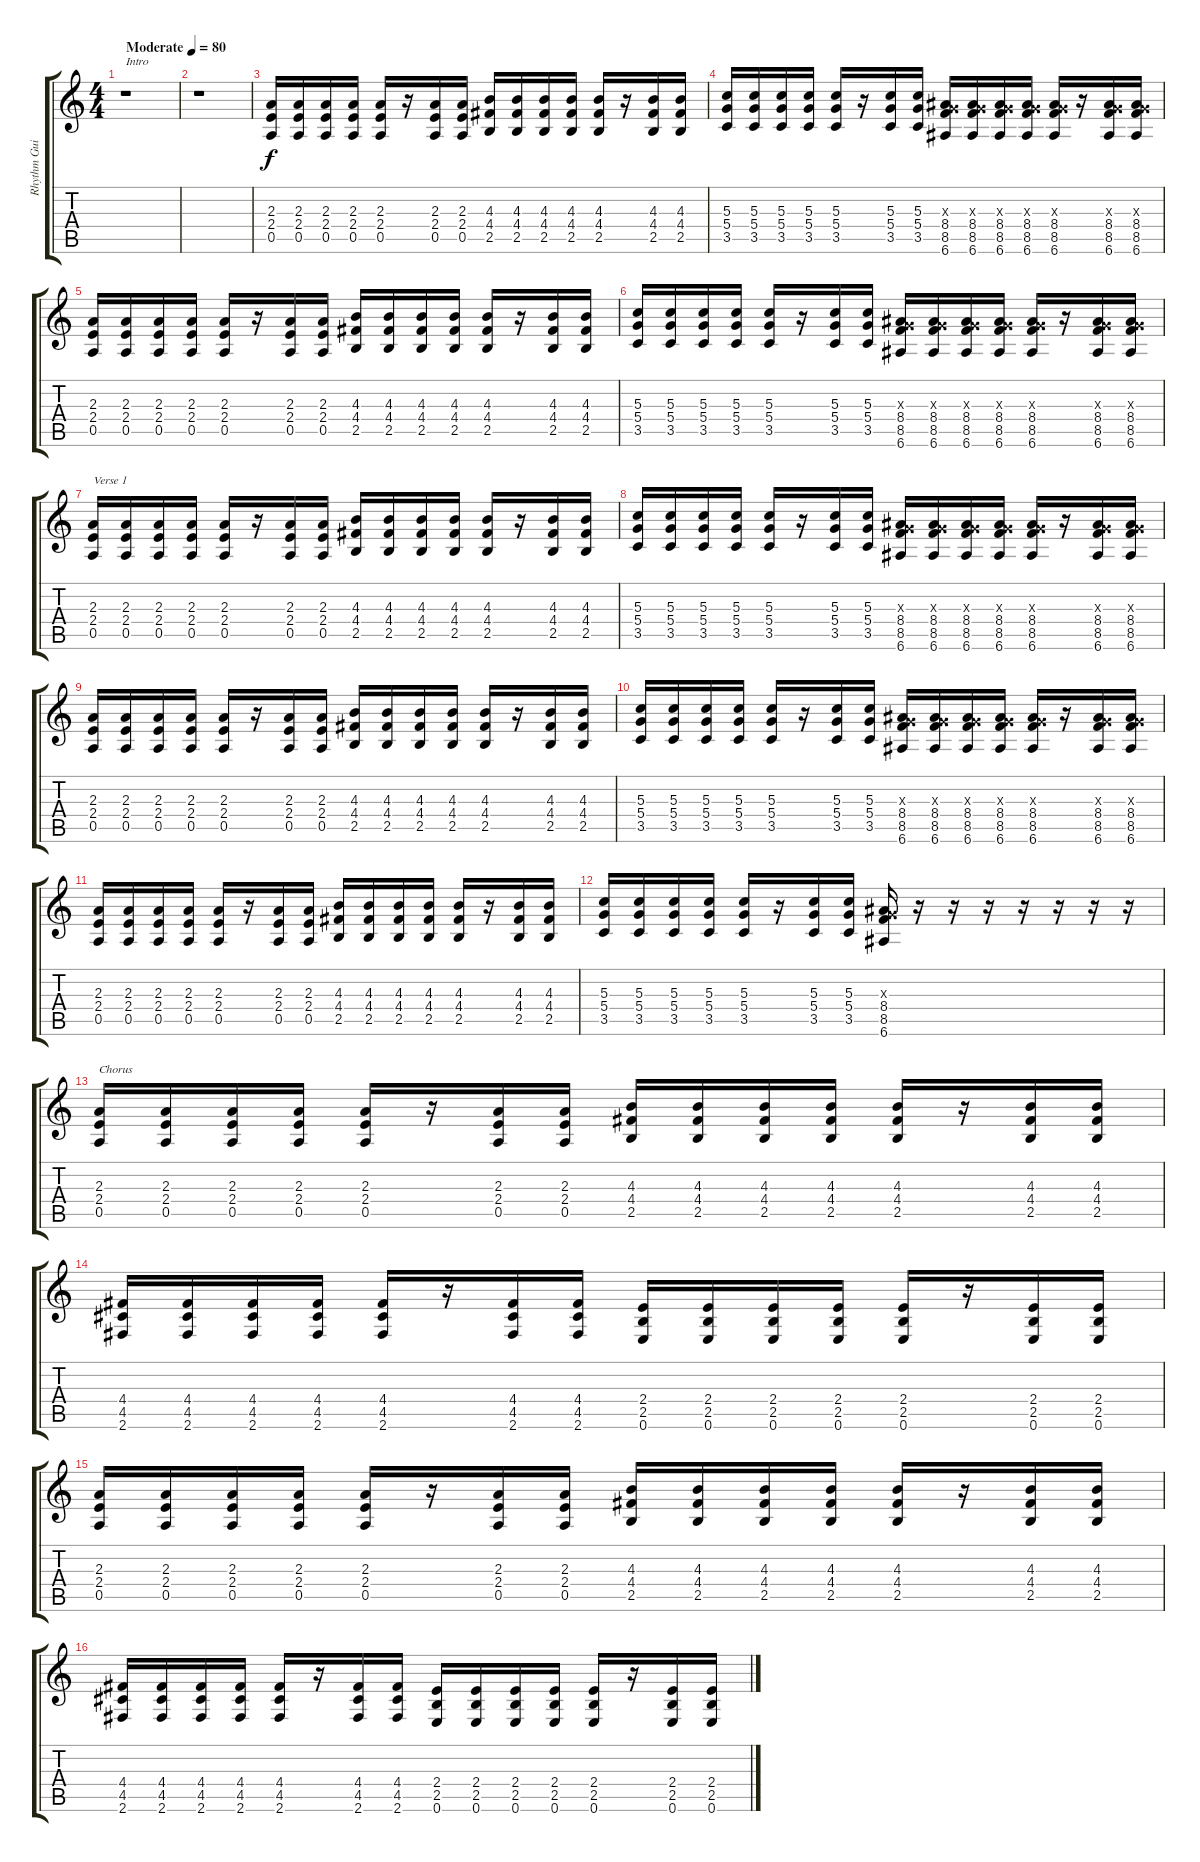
\track ("Rhythm Guitar 2" "Rhythm Gui") {instrument distortionguitar}
\staff {score tabs}
\tuning (E4 B3 G3 D3 A2 E2) {hide}
\ts (4 4)
\tempo (80 "Moderate")
\clef g2
\ks c
r.1{txt "Intro" dy f instrument distortionguitar} |
r.1 |
(2.3 2.4 0.5).16 (2.3 2.4 0.5).16 (2.3 2.4 0.5).16 (2.3 2.4 0.5).16 (2.3 2.4 0.5).16 r.16 (2.3 2.4 0.5).16 (2.3 2.4 0.5).16 (4.3 4.4 2.5).16 (4.3 4.4 2.5).16 (4.3 4.4 2.5).16 (4.3 4.4 2.5).16 (4.3 4.4 2.5).16 r.16 (4.3 4.4 2.5).16 (4.3 4.4 2.5).16 |
(5.3 5.4 3.5).16 (5.3 5.4 3.5).16 (5.3 5.4 3.5).16 (5.3 5.4 3.5).16 (5.3 5.4 3.5).16 r.16 (5.3 5.4 3.5).16 (5.3 5.4 3.5).16 (0.3{x} 8.4 8.5 6.6).16 (0.3{x} 8.4 8.5 6.6).16 (0.3{x} 8.4 8.5 6.6).16 (0.3{x} 8.4 8.5 6.6).16 (0.3{x} 8.4 8.5 6.6).16 r.16 (0.3{x} 8.4 8.5 6.6).16 (0.3{x} 8.4 8.5 6.6).16 |
(2.3 2.4 0.5).16 (2.3 2.4 0.5).16 (2.3 2.4 0.5).16 (2.3 2.4 0.5).16 (2.3 2.4 0.5).16 r.16 (2.3 2.4 0.5).16 (2.3 2.4 0.5).16 (4.3 4.4 2.5).16 (4.3 4.4 2.5).16 (4.3 4.4 2.5).16 (4.3 4.4 2.5).16 (4.3 4.4 2.5).16 r.16 (4.3 4.4 2.5).16 (4.3 4.4 2.5).16 |
(5.3 5.4 3.5).16 (5.3 5.4 3.5).16 (5.3 5.4 3.5).16 (5.3 5.4 3.5).16 (5.3 5.4 3.5).16 r.16 (5.3 5.4 3.5).16 (5.3 5.4 3.5).16 (0.3{x} 8.4 8.5 6.6).16 (0.3{x} 8.4 8.5 6.6).16 (0.3{x} 8.4 8.5 6.6).16 (0.3{x} 8.4 8.5 6.6).16 (0.3{x} 8.4 8.5 6.6).16 r.16 (0.3{x} 8.4 8.5 6.6).16 (0.3{x} 8.4 8.5 6.6).16 |
(2.3 2.4 0.5).16{txt "Verse 1"} (2.3 2.4 0.5).16 (2.3 2.4 0.5).16 (2.3 2.4 0.5).16 (2.3 2.4 0.5).16 r.16 (2.3 2.4 0.5).16 (2.3 2.4 0.5).16 (4.3 4.4 2.5).16 (4.3 4.4 2.5).16 (4.3 4.4 2.5).16 (4.3 4.4 2.5).16 (4.3 4.4 2.5).16 r.16 (4.3 4.4 2.5).16 (4.3 4.4 2.5).16 |
(5.3 5.4 3.5).16 (5.3 5.4 3.5).16 (5.3 5.4 3.5).16 (5.3 5.4 3.5).16 (5.3 5.4 3.5).16 r.16 (5.3 5.4 3.5).16 (5.3 5.4 3.5).16 (0.3{x} 8.4 8.5 6.6).16 (0.3{x} 8.4 8.5 6.6).16 (0.3{x} 8.4 8.5 6.6).16 (0.3{x} 8.4 8.5 6.6).16 (0.3{x} 8.4 8.5 6.6).16 r.16 (0.3{x} 8.4 8.5 6.6).16 (0.3{x} 8.4 8.5 6.6).16 |
(2.3 2.4 0.5).16 (2.3 2.4 0.5).16 (2.3 2.4 0.5).16 (2.3 2.4 0.5).16 (2.3 2.4 0.5).16 r.16 (2.3 2.4 0.5).16 (2.3 2.4 0.5).16 (4.3 4.4 2.5).16 (4.3 4.4 2.5).16 (4.3 4.4 2.5).16 (4.3 4.4 2.5).16 (4.3 4.4 2.5).16 r.16 (4.3 4.4 2.5).16 (4.3 4.4 2.5).16 |
(5.3 5.4 3.5).16 (5.3 5.4 3.5).16 (5.3 5.4 3.5).16 (5.3 5.4 3.5).16 (5.3 5.4 3.5).16 r.16 (5.3 5.4 3.5).16 (5.3 5.4 3.5).16 (0.3{x} 8.4 8.5 6.6).16 (0.3{x} 8.4 8.5 6.6).16 (0.3{x} 8.4 8.5 6.6).16 (0.3{x} 8.4 8.5 6.6).16 (0.3{x} 8.4 8.5 6.6).16 r.16 (0.3{x} 8.4 8.5 6.6).16 (0.3{x} 8.4 8.5 6.6).16 |
(2.3 2.4 0.5).16 (2.3 2.4 0.5).16 (2.3 2.4 0.5).16 (2.3 2.4 0.5).16 (2.3 2.4 0.5).16 r.16 (2.3 2.4 0.5).16 (2.3 2.4 0.5).16 (4.3 4.4 2.5).16 (4.3 4.4 2.5).16 (4.3 4.4 2.5).16 (4.3 4.4 2.5).16 (4.3 4.4 2.5).16 r.16 (4.3 4.4 2.5).16 (4.3 4.4 2.5).16 |
(5.3 5.4 3.5).16 (5.3 5.4 3.5).16 (5.3 5.4 3.5).16 (5.3 5.4 3.5).16 (5.3 5.4 3.5).16 r.16 (5.3 5.4 3.5).16 (5.3 5.4 3.5).16 (0.3{x} 8.4 8.5 6.6).16 r.16 r.16 r.16 r.16 r.16 r.16 r.16 |
(2.3 2.4 0.5).16{txt "Chorus"} (2.3 2.4 0.5).16 (2.3 2.4 0.5).16 (2.3 2.4 0.5).16 (2.3 2.4 0.5).16 r.16 (2.3 2.4 0.5).16 (2.3 2.4 0.5).16 (4.3 4.4 2.5).16 (4.3 4.4 2.5).16 (4.3 4.4 2.5).16 (4.3 4.4 2.5).16 (4.3 4.4 2.5).16 r.16 (4.3 4.4 2.5).16 (4.3 4.4 2.5).16 |
(4.4 4.5 2.6).16 (4.4 4.5 2.6).16 (4.4 4.5 2.6).16 (4.4 4.5 2.6).16 (4.4 4.5 2.6).16 r.16 (4.4 4.5 2.6).16 (4.4 4.5 2.6).16 (2.4 2.5 0.6).16 (2.4 2.5 0.6).16 (2.4 2.5 0.6).16 (2.4 2.5 0.6).16 (2.4 2.5 0.6).16 r.16 (2.4 2.5 0.6).16 (2.4 2.5 0.6).16 |
(2.3 2.4 0.5).16 (2.3 2.4 0.5).16 (2.3 2.4 0.5).16 (2.3 2.4 0.5).16 (2.3 2.4 0.5).16 r.16 (2.3 2.4 0.5).16 (2.3 2.4 0.5).16 (4.3 4.4 2.5).16 (4.3 4.4 2.5).16 (4.3 4.4 2.5).16 (4.3 4.4 2.5).16 (4.3 4.4 2.5).16 r.16 (4.3 4.4 2.5).16 (4.3 4.4 2.5).16 |
(4.4 4.5 2.6).16 (4.4 4.5 2.6).16 (4.4 4.5 2.6).16 (4.4 4.5 2.6).16 (4.4 4.5 2.6).16 r.16 (4.4 4.5 2.6).16 (4.4 4.5 2.6).16 (2.4 2.5 0.6).16 (2.4 2.5 0.6).16 (2.4 2.5 0.6).16 (2.4 2.5 0.6).16 (2.4 2.5 0.6).16 r.16 (2.4 2.5 0.6).16 (2.4 2.5 0.6).16
